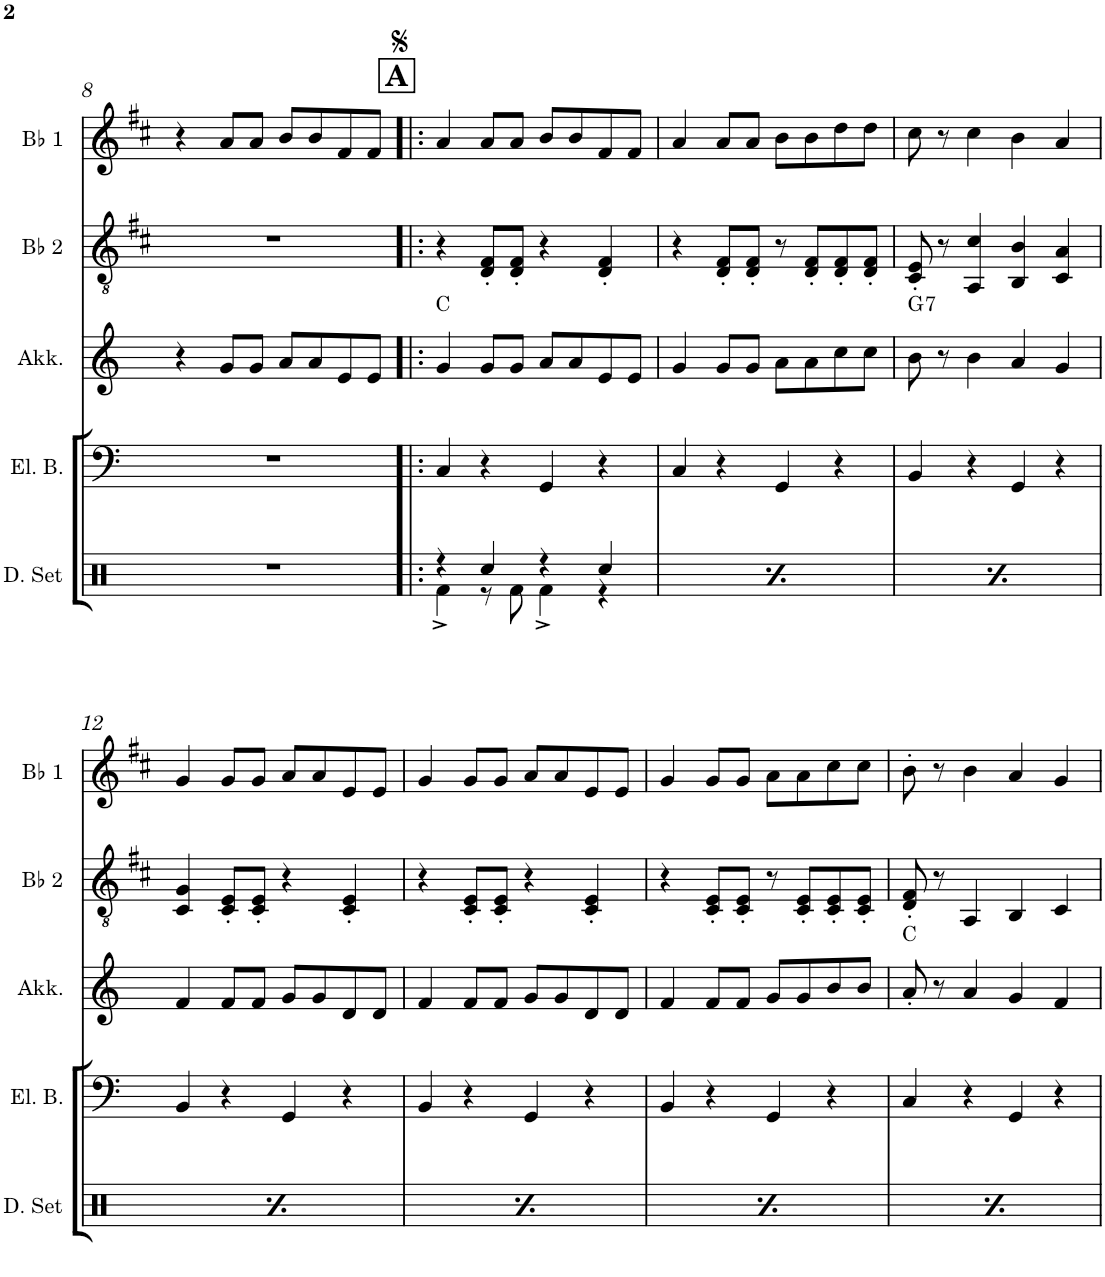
**kern	**kern	**kern	**harte	**kern	**kern
*part5	*part4	*part3	*part3	*part2	*part1
*staff5	*staff4	*staff3	*	*staff2	*staff1
*I"Drumset	*I"Electric Bass	*I"Akkordeon	*	*I"Begleitung Bb	*I"Melodie Bb
*I'D. Set	*I'El. B.	*I'Akk.	*	*I'Bb 2	*I'Bb 1
!!LO:PB:g=z
*clefX	*clefF4	*clefG2	*	*clefGv2	*clefG2
*	*Trd7c12	*	*	*Trd1c2	*Trd1c2
*k[]	*k[]	*k[]	*	*k[f#c#]	*k[f#c#]
*M4/4	*M4/4	*M4/4	*	*M4/4	*M4/4
=8	=8	=8	=8	=8	=8
1r	1r	4r	.	1r	4r
.	.	8g/L	.	.	8a/L
.	.	8g/J	.	.	8a/J
.	.	8a/L	.	.	8b/L
.	.	8a/	.	.	8b/
.	.	8e/	.	.	8f#/
.	.	8e/J	.	.	8f#/J
!!LO:REH:place=s1:a:B:cj:fs=14:t=A
=9!|:	=9!|:	=9!|:	=9!|:	=9!|:	=9!|:
*^	*	*	*	*	*
4r	4Rf^\	4C/	4g/	C:maj	4r	4a/
4Rcc/	8r	4r	8g/L	.	8D/' 8F#/'L	8a/L
.	8Rf\	.	8g/J	.	8D/' 8F#/'J	8a/J
4r	4Rf^\	4GG/	8a/L	.	4r	8b/L
.	.	.	8a/	.	.	8b/
4Rcc/	4r	4r	8e/	.	4D/' 4F#/'	8f#/
.	.	.	8e/J	.	.	8f#/J
=10	=10	=10	=10	=10	=10	=10
4r	4Rf^\	4C/	4g/	.	4r	4a/
4Rcc/	8r	4r	8g/L	.	8D/' 8F#/'L	8a/L
.	8Rf\	.	8g/J	.	8D/' 8F#/'J	8a/J
4r	4Rf^\	4GG/	8a\L	.	8r	8b\L
.	.	.	8a\	.	8D/' 8F#/'L	8b\
4Rcc/	4r	4r	8cc\	.	8D/' 8F#/'	8dd\
.	.	.	8cc\J	.	8D/' 8F#/'J	8dd\J
=11	=11	=11	=11	=11	=11	=11
!	!	!	!	!LO:H:kt=7	!	!
4r	4Rf^\	4BB/	8b\	G:7	8C#/' 8E/'	8cc#\
.	.	.	8r	.	8r	8r
4Rcc/	8r	4r	4b\	.	4AA/ 4c#/	4cc#\
.	8Rf\	.	.	.	.	.
4r	4Rf^\	4GG/	4a/	.	4BB/ 4B/	4b\
4Rcc/	4r	4r	4g/	.	4C#/ 4A/	4a/
!!LO:LB:g=z
=12	=12	=12	=12	=12	=12	=12
4r	4Rf^\	4BB/	4f/	.	4C#/ 4G/	4g/
4Rcc/	8r	4r	8f/L	.	8C#/' 8E/'L	8g/L
.	8Rf\	.	8f/J	.	8C#/' 8E/'J	8g/J
4r	4Rf^\	4GG/	8g/L	.	4r	8a/L
.	.	.	8g/	.	.	8a/
4Rcc/	4r	4r	8d/	.	4C#/' 4E/'	8e/
.	.	.	8d/J	.	.	8e/J
=13	=13	=13	=13	=13	=13	=13
4r	4Rf^\	4BB/	4f/	.	4r	4g/
4Rcc/	8r	4r	8f/L	.	8C#/' 8E/'L	8g/L
.	8Rf\	.	8f/J	.	8C#/' 8E/'J	8g/J
4r	4Rf^\	4GG/	8g/L	.	4r	8a/L
.	.	.	8g/	.	.	8a/
4Rcc/	4r	4r	8d/	.	4C#/' 4E/'	8e/
.	.	.	8d/J	.	.	8e/J
=14	=14	=14	=14	=14	=14	=14
4r	4Rf^\	4BB/	4f/	.	4r	4g/
4Rcc/	8r	4r	8f/L	.	8C#/' 8E/'L	8g/L
.	8Rf\	.	8f/J	.	8C#/' 8E/'J	8g/J
4r	4Rf^\	4GG/	8g/L	.	8r	8a\L
.	.	.	8g/	.	8C#/' 8E/'L	8a\
4Rcc/	4r	4r	8b/	.	8C#/' 8E/'	8cc#\
.	.	.	8b/J	.	8C#/' 8E/'J	8cc#\J
=15	=15	=15	=15	=15	=15	=15
4r	4Rf^\	4C/	8a'/	C:maj	8D/' 8F#/'	8b'\
.	.	.	8r	.	8r	8r
4Rcc/	8r	4r	4a/	.	4AA/	4b\
.	8Rf\	.	.	.	.	.
4r	4Rf^\	4GG/	4g/	.	4BB/	4a/
4Rcc/	4r	4r	4f/	.	4C#/	4g/
*v	*v	*	*	*	*	*
=	=	=	=	=	=
*-	*-	*-	*-	*-	*-
